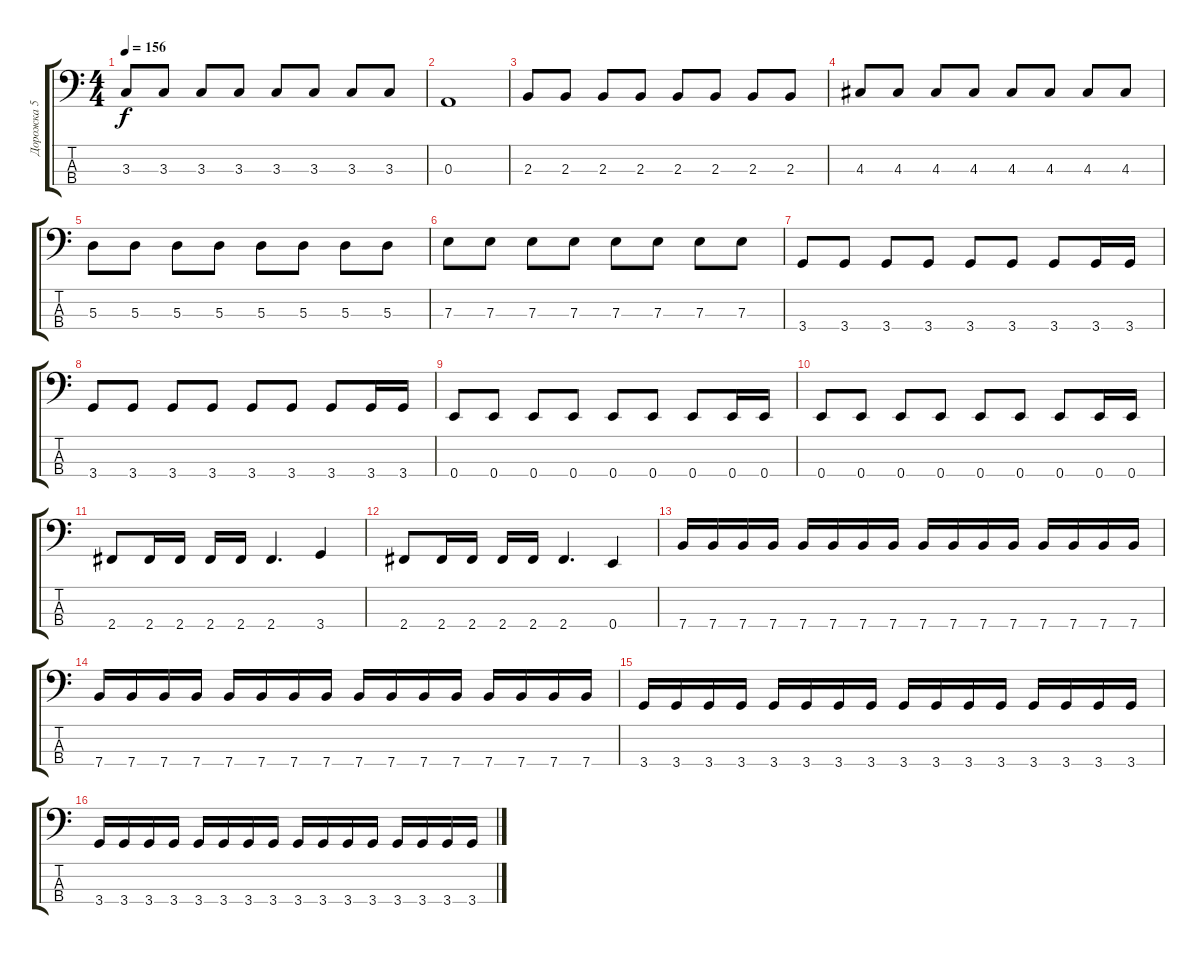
\track ("Дорожка 5" "Дорожка 5") {instrument electricbassfinger}
\staff {score tabs}
\tuning (G2 D2 A1 E1) {hide}
\ts (4 4)
\tempo 156
\clef f4
\ks c
3.3.8{dy f} 3.3.8 3.3.8 3.3.8 3.3.8 3.3.8 3.3.8 3.3.8 |
0.3.1 |
2.3.8 2.3.8 2.3.8 2.3.8 2.3.8 2.3.8 2.3.8 2.3.8 |
4.3.8 4.3.8 4.3.8 4.3.8 4.3.8 4.3.8 4.3.8 4.3.8 |
5.3.8 5.3.8 5.3.8 5.3.8 5.3.8 5.3.8 5.3.8 5.3.8 |
7.3.8 7.3.8 7.3.8 7.3.8 7.3.8 7.3.8 7.3.8 7.3.8 |
3.4.8 3.4.8 3.4.8 3.4.8 3.4.8 3.4.8 3.4.8 3.4.16 3.4.16 |
3.4.8 3.4.8 3.4.8 3.4.8 3.4.8 3.4.8 3.4.8 3.4.16 3.4.16 |
0.4.8 0.4.8 0.4.8 0.4.8 0.4.8 0.4.8 0.4.8 0.4.16 0.4.16 |
0.4.8 0.4.8 0.4.8 0.4.8 0.4.8 0.4.8 0.4.8 0.4.16 0.4.16 |
2.4.8 2.4.16 2.4.16 2.4.16 2.4.16 2.4.4{d} 3.4.4 |
2.4.8 2.4.16 2.4.16 2.4.16 2.4.16 2.4.4{d} 0.4.4 |
7.4.16 7.4.16 7.4.16 7.4.16 7.4.16 7.4.16 7.4.16 7.4.16 7.4.16 7.4.16 7.4.16 7.4.16 7.4.16 7.4.16 7.4.16 7.4.16 |
7.4.16 7.4.16 7.4.16 7.4.16 7.4.16 7.4.16 7.4.16 7.4.16 7.4.16 7.4.16 7.4.16 7.4.16 7.4.16 7.4.16 7.4.16 7.4.16 |
3.4.16 3.4.16 3.4.16 3.4.16 3.4.16 3.4.16 3.4.16 3.4.16 3.4.16 3.4.16 3.4.16 3.4.16 3.4.16 3.4.16 3.4.16 3.4.16 |
3.4.16 3.4.16 3.4.16 3.4.16 3.4.16 3.4.16 3.4.16 3.4.16 3.4.16 3.4.16 3.4.16 3.4.16 3.4.16 3.4.16 3.4.16 3.4.16
